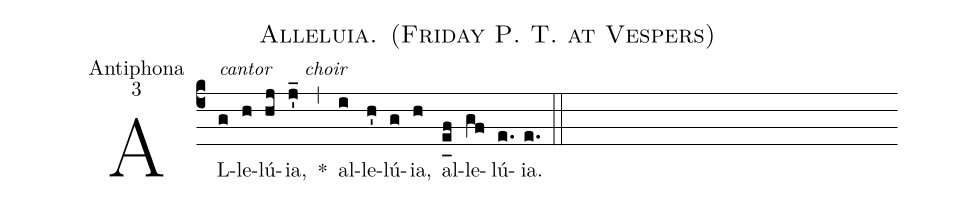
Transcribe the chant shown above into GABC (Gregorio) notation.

name:Alleluia. (Friday P. T. at Vespers);
office-part:Antiphona;
mode:3;
%%
(c4) <alt>cantor</alt>AL(g)le(h)lú(hj){ia},(j'_) <alt>choir</alt>*(,) al(i)le(h')lú(g){ia},(h) al(e_[uh:l]f)le(gf)lú(e.){ia}.(e.) (::)
